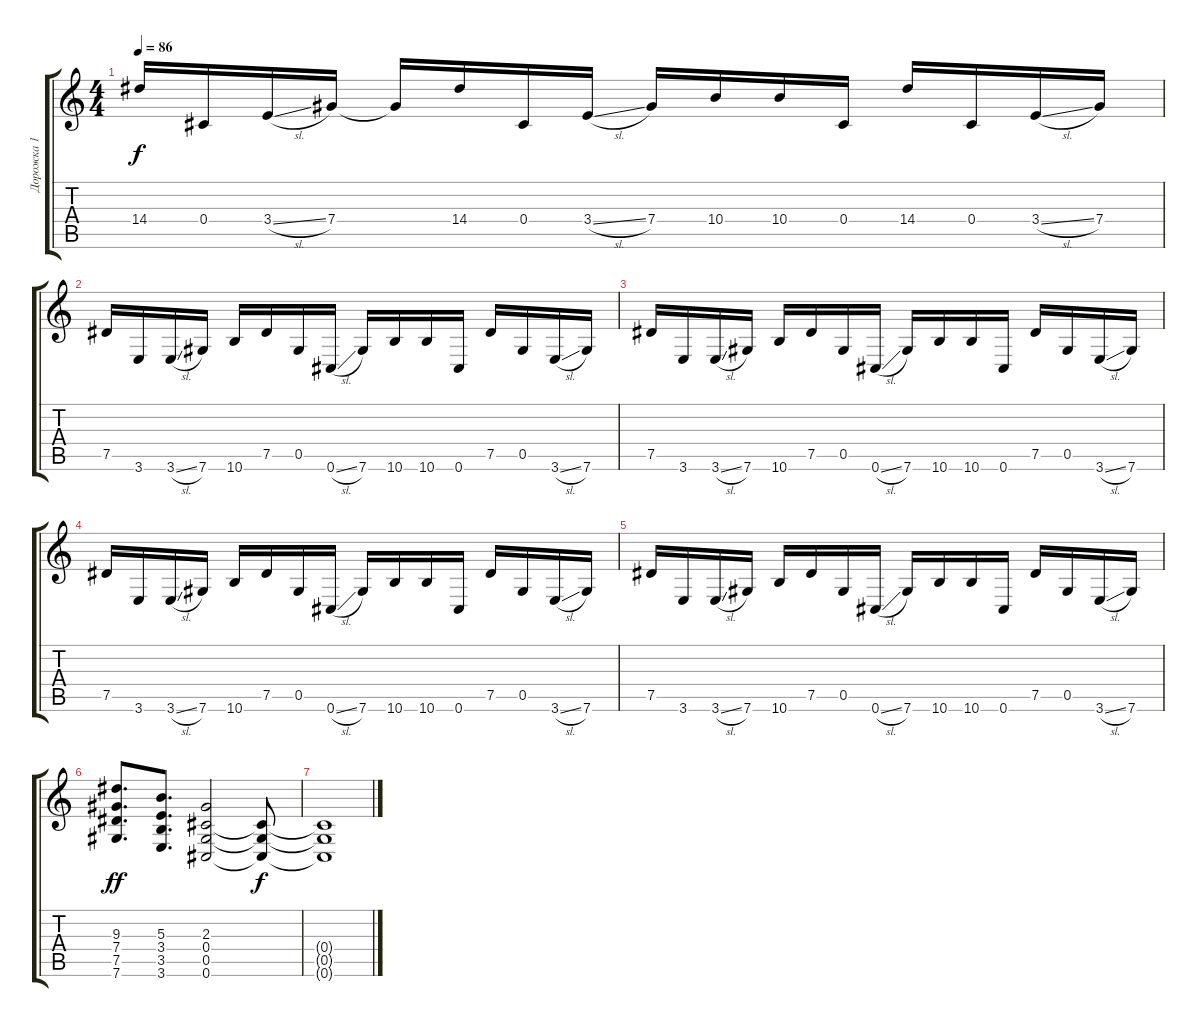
\track ("Дорожка 1" "Дорожка 1") {instrument distortionguitar}
\staff {score tabs}
\tuning (Eb4 Bb3 Gb3 Db3 Ab2 Db2) {hide}
\ts (4 4)
\tempo 86
\clef g2
\ks c
14.4.16{dy f} 0.4.16 3.4{sl}.16 7.4.16 7.4{t}.16 14.4.16 0.4.16 3.4{sl}.16 7.4.16 10.4.16 10.4.16 0.4.16 14.4.16 0.4.16 3.4{sl}.16 7.4.16 |
7.5.16 3.6.16 3.6{sl}.16 7.6.16 10.6.16 7.5.16 0.5.16 0.6{sl}.16 7.6.16 10.6.16 10.6.16 0.6.16 7.5.16 0.5.16 3.6{sl}.16 7.6.16 |
7.5.16 3.6.16 3.6{sl}.16 7.6.16 10.6.16 7.5.16 0.5.16 0.6{sl}.16 7.6.16 10.6.16 10.6.16 0.6.16 7.5.16 0.5.16 3.6{sl}.16 7.6.16 |
7.5.16 3.6.16 3.6{sl}.16 7.6.16 10.6.16 7.5.16 0.5.16 0.6{sl}.16 7.6.16 10.6.16 10.6.16 0.6.16 7.5.16 0.5.16 3.6{sl}.16 7.6.16 |
7.5.16 3.6.16 3.6{sl}.16 7.6.16 10.6.16 7.5.16 0.5.16 0.6{sl}.16 7.6.16 10.6.16 10.6.16 0.6.16 7.5.16 0.5.16 3.6{sl}.16 7.6.16 |
(9.3 7.4 7.5 7.6).8{d dy ff} (5.3 3.4 3.5 3.6).8{d} (2.3 0.4 0.5 0.6).2 (0.4{t} 0.5{t} 0.6{t}).8{dy f} |
(0.4{t} 0.5{t} 0.6{t}).1
